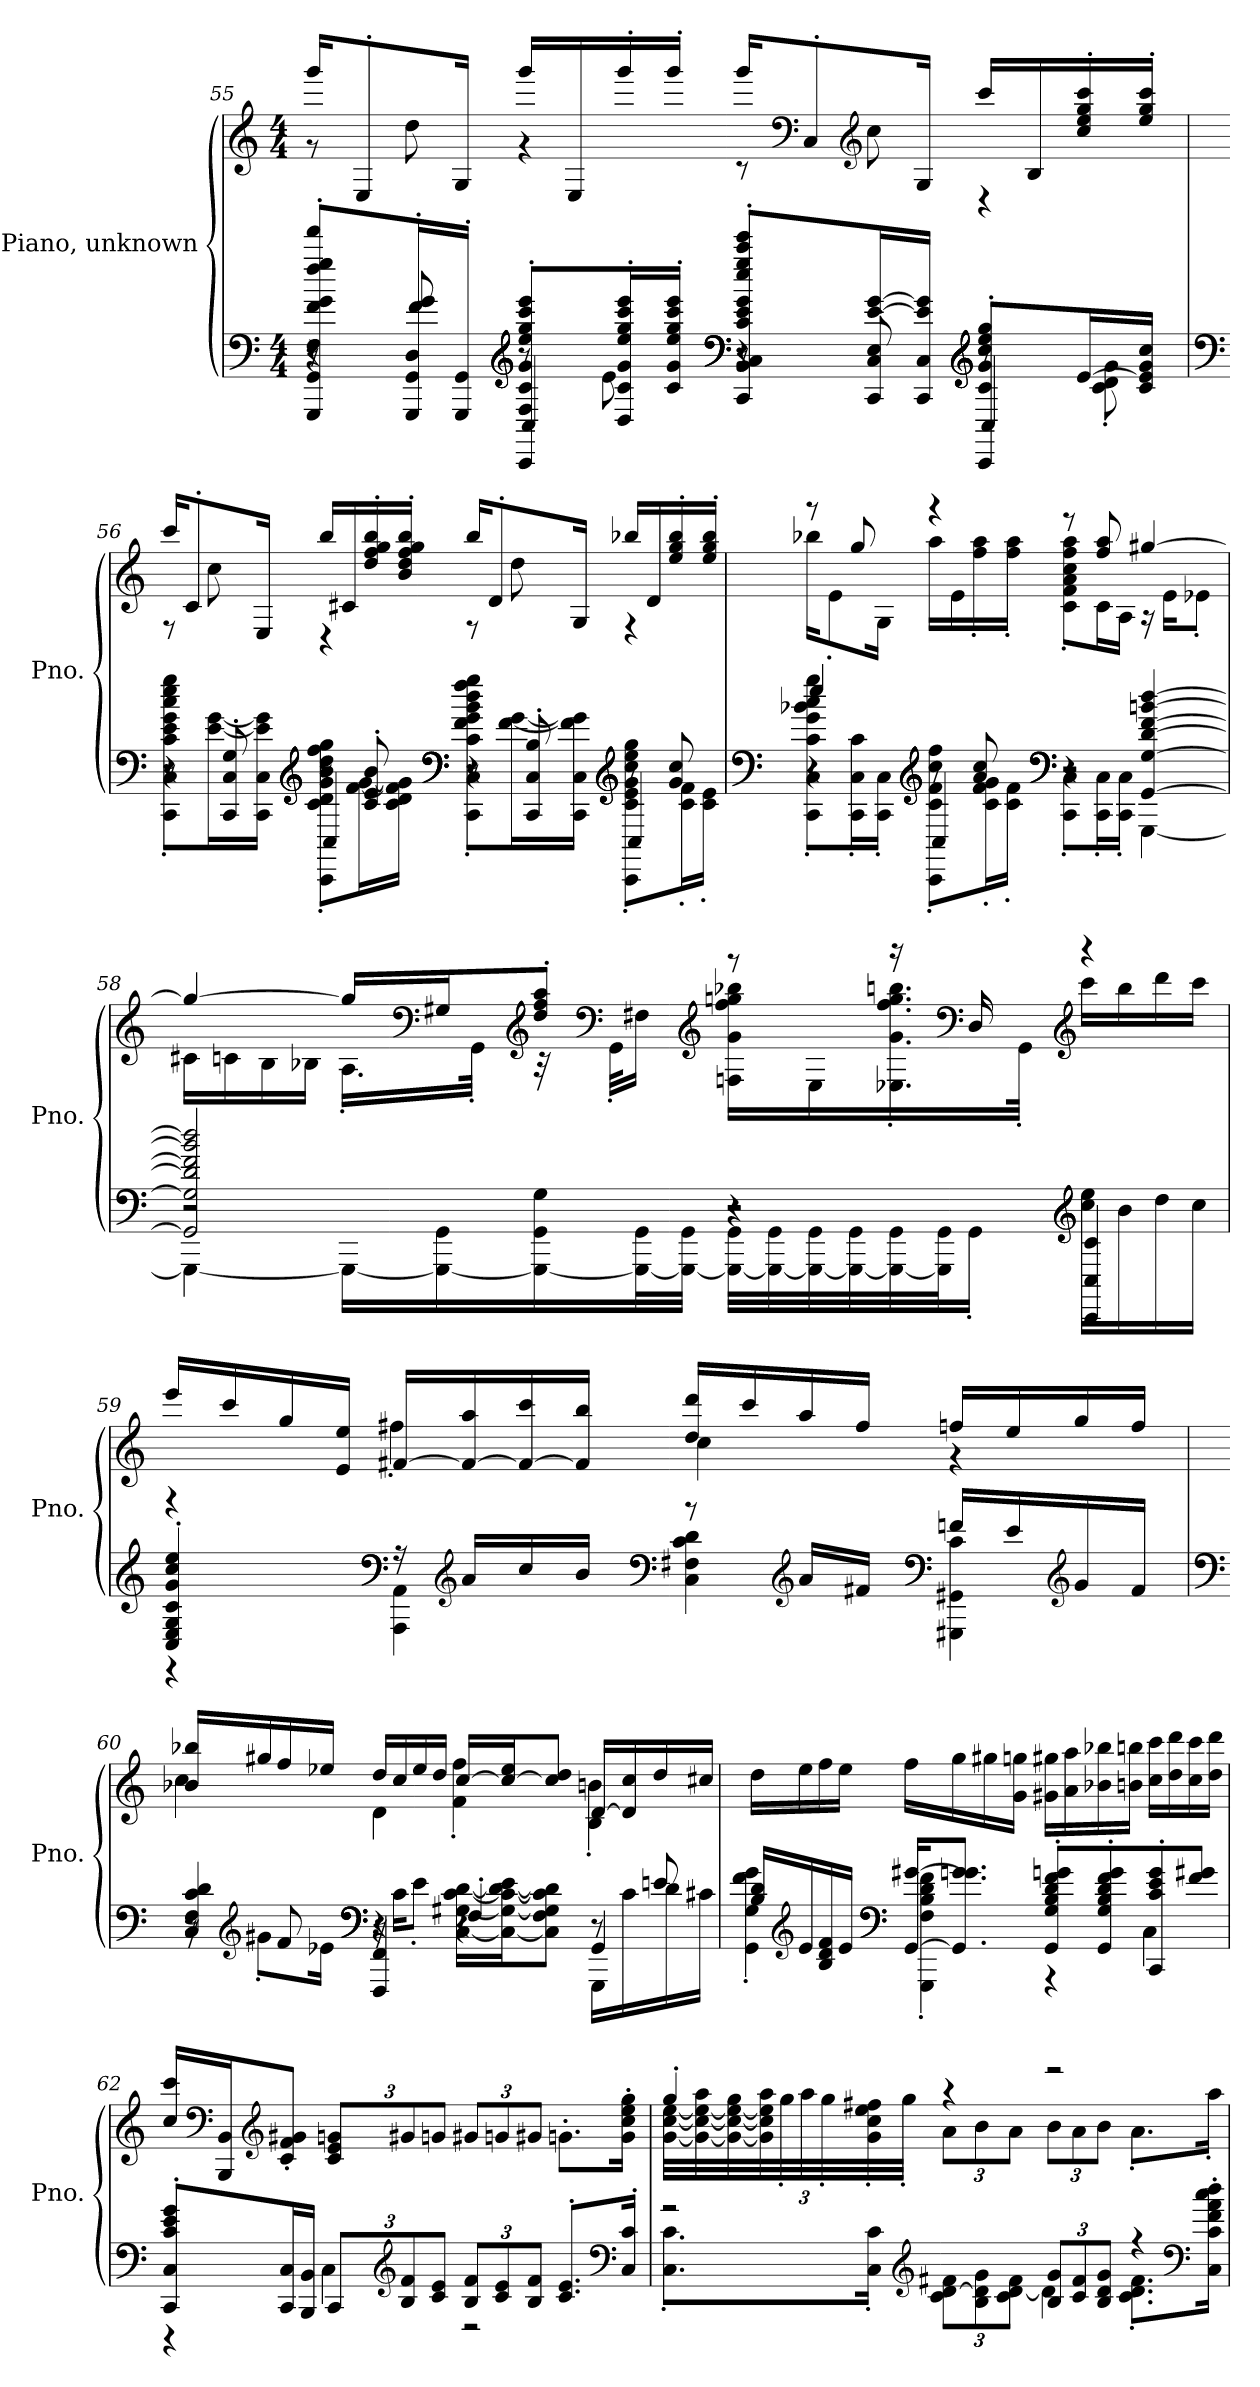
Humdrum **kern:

**kern	**kern
*part1	*part1
*staff2	*staff1
*I"Piano, unknown	*
*I'Pno.	*
!!LO:LB:g=z
*clefF4	*clefG2
*k[]	*k[]
*M4/4	*M4/4
=55	=55
*^	*^
*	*^	*	*
8GGG/' 8GG/' 8F/' 8f/' 8g/' 8ff/' 8gg/' 8fff/'L	4r	8r	16ggg/KL	8r
.	.	.	8E'/	.
16GGG/' 16GG/' 16D/'L	.	8f/ 8g/	.	8dd\
16GGG/' 16GG/'JJ	.	.	16G/Jk	.
*clefG2	*	*	*	*
8CC/' 8F/' 8c/' 8g/' 8ee/' 8gg/' 8ccc/' 8eee/'L	8r	4C/	16ggg/LL	4r
.	.	.	16E/	.
16D/' 16c/' 16g/' 16ee/' 16gg/' 16ccc/' 16eee/'L	8e\	.	16ggg'/	.
16c/' 16g/' 16ee/' 16gg/' 16ccc/' 16eee/'JJ	.	.	16ggg'/JJ	.
*clefF4	*	*	*	*
8CC/' 8BB/' 8C/' 8c/' 8e/' 8g/' 8ee/' 8gg/' 8ccc/' 8eee/'L	4r	8r	16ggg/KL	8r
*	*	*	*clefF4	*
.	.	.	8C'/	.
*	*	*	*clefG2	*
[16e/ [16g/L	.	8CC/' 8C/' 8E/'	.	8cc\
16CC/ 16C/ 16e/] 16g/]JJ	.	.	16G/Jk	.
*clefG2	*	*	*	*
8CC/' 8c/' 8g/' 8cc/' 8ee/' 8gg/'L	8r	4C/	16ccc/LL	4r
.	.	.	16B/	.
[16e/L	8c\' 8d\' 8g\'	.	16cc/' 16ee/' 16gg/' 16ccc/'	.
16c/ 16e/] 16g/ 16cc/JJ	.	.	16ee/' 16gg/' 16ccc/'JJ	.
!!LO:LB:g=z	!!
=56	=56	=56	=56	=56
*clefF4	*	*	*	*
4r	8CC\' 8C\' 8c\' 8e\' 8g\' 8cc\' 8ee\' 8gg\'L	8r	16ccc/KL	8r
.	.	.	8c'/	.
.	[16e\ [16g\L	8CC/' 8C/' 8G/'	.	8cc\
.	16CC\ 16C\ 16e\] 16g\]JJ	.	16E/Jk	.
*clefG2	*	*	*	*
8r	8CC\' 8c\' 8d\' 8g\' 8b\' 8dd\' 8ff\' 8gg\'L	4C/	16bb/LL	4r
.	.	.	16c#X/	.
8c/' 8e/' 8b/'	[16f\ [16g\L	.	16dd/' 16ff/' 16gg/' 16bb/'	.
.	16c\ 16d\ 16f\] 16g\]JJ	.	16b/' 16dd/' 16ff/' 16gg/' 16bb/'JJ	.
*clefF4	*	*	*	*
4r	8CC\' 8C\' 8c\' 8f\' 8g\' 8b\' 8dd\' 8ff\' 8gg\'L	8r	16bb/KL	8r
.	.	.	8d'/	.
.	[16f\ [16g\L	8CC/' 8C/' 8B/'	.	8dd\
.	16CC\ 16C\ 16f\] 16g\]JJ	.	16G/Jk	.
*clefG2	*	*	*	*
8r	8CC\' 8c\' 8e\' 8g\' 8cc\' 8ee\' 8gg\'L	4C/	16bb-X/LL	4r
.	.	.	16d/	.
8g/ 8cc/	16c\' 16f\'L	.	16ee/' 16gg/' 16bb-/'	.
.	16c\' 16e\'JJ	.	16ee/' 16gg/' 16bb-/'JJ	.
!!LO:LB:g=z	!!
=57	=57	=57	=57	=57
*clefF4	*	*	*	*
4r	8CC\' 8C\' 8c\' 8g\' 8b-X\' 8cc\' 8gg\'L	4ee/	8r	16bb-X\KL
.	.	.	.	8e'\
.	16CC\' 16C\' 16c\'L	.	8gg/	.
.	16CC\' 16C\'JJ	.	.	16G\Jk
*clefG2	*	*	*	*
8r	8CC\' 8c\' 8f\' 8cc\' 8ff\'L	4C/	4r	16aa\LL
.	.	.	.	16e\
8a/ 8cc/	16c\' 16f\' 16g\'L	.	.	16ff\' 16aa\'
.	16c\' 16f\'JJ	.	.	16ff\' 16aa\'JJ
*clefF4	*	*	*	*
4r	8CC\' 8C\'L	2r	8r	8c\' 8f\' 8a\' 8cc\' 8ff\' 8aa\'L
.	16CC\' 16C\'L	.	8ff/ 8aa/	16c\L
.	16CC\' 16C\'JJ	.	.	16A\JJ
[4GG/ [4G/ [4d/ [4f/ [4bn/ [4dd/	[4GGG\	.	[4gg#X/	16r
.	.	.	.	16e\KL
.	.	.	.	8e-X'\J
!!LO:PB:g=z	!!
=58	=58	=58	=58	=58
2GG/] 2G/] 2d/] 2f/] 2b/] 2dd/]	4GGG\_	2r	4gg#/_	16c#X\LL
.	.	.	.	16cn\
.	.	.	.	16B\
.	.	.	.	16B-X\JJ
.	16GGG\LL_	.	16gg#/LL]	16.A'\LL
*	*	*	*clefF4	*
.	16GGG\_ 16GG\	.	16G#X/J	.
.	.	.	.	32GG'\JJk
*	*	*	*clefG2	*
.	16GGG\_ 16GG\ 16G\	.	8dd/' 8ff/' 8aa/'J	32r
*	*	*	*clefF4	*
.	.	.	.	32GG'\KLL
.	32GGG\_ 32GG\L	.	.	16F#X\JJ
.	32GGG\_ 32GG\JJJ	.	.	.
*	*	*	*clefG2	*
2r	32GGG\_ 32GG\LLL	4r	8r	16Fn\ 16g\ 16ff\ 16ggn\ 16bb-X\LL
.	32GGG\_ 32GG\	.	.	.
.	32GGG\_ 32GG\	.	.	16E\
.	32GGG\_ 32GG\	.	.	.
.	32GGG\_ 32GG\	.	16r	16.E-X\' 16.g\' 16.ff\' 16.gg\' 16.bbn\'
.	32GGG\] 32GG\J	.	.	.
*	*	*	*clefF4	*
.	16GG'\JJ	.	16D/	.
.	.	.	.	32GG'\JJk
*clefG2	*	*	*clefG2	*
.	16cc\ 16ee\LL	4CC/ 4C/ 4c/	4r	16ccc\LL
.	16b\	.	.	16bb\
.	16dd\	.	.	16ddd\
.	16cc\JJ	.	.	16ccc\JJ
*	*v	*v	*	*
!!LO:LB:g=z	!!
=59	=59	=59	=59
4C/' 4E/' 4G/' 4c/' 4g/' 4cc/' 4ee/'	4r	16eee/LL	4r
.	.	16ccc/	.
.	.	16gg/	.
.	.	16e/ 16ee/JJ	.
*clefF4	*	*	*
16r	4AAA\ 4AA\	[16f#X/LL	4ff#X'\
*clefG2	*	*	*
16a/LL	.	16f#/_ 16aa/	.
16cc/	.	16f#/_ 16ccc/	.
16b/JJ	.	16f#/] 16bb/JJ	.
*clefF4	*	*	*
8r	4C\ 4F#X\ 4c\ 4d\	16dd/ 16ddd/LL	4cc\
.	.	16ccc/	.
*clefG2	*	*	*
16a/LL	.	16aa/	.
16f#X/JJ	.	16ff#/JJ	.
*clefF4	*	*	*
16fn/LL	4GGG#X\ 4GG#X\ 4c\	16ffn/LL	4r
16e/	.	16ee/	.
*clefG2	*	*	*
16g/	.	16gg/	.
16f/JJ	.	16ff/JJ	.
*v	*v	*	*
!!LO:LB:g=z	!!
=60	=60	=60
*clefF4	*	*
*^	*	*
*	*^	*	*
8r	16r	4C/ 4F/ 4c/ 4d/	16b-X/ 16bb-X/LL	4cc\
*clefG2	*	*	*	*
.	8g#X'\L	.	16gg#X/	.
8f/	.	.	16ff/	.
.	16e-X\Jk	.	16ee-X/JJ	.
*clefF4	*	*	*	*
4r	16r	4FFF/ 4FF/	16dd/LL	4d\
.	16c\KL	.	16cc/	.
.	8e-'\J	.	16ee-/	.
.	.	.	16dd/JJ	.
4r	[16C\ [16G#X\ [16c\ [16d\LL	4F'/	[16cc/LL	4f\' 4ff\'
.	16C\_ 16G#\_ 16c\_ 16d\_ 16e-\J	.	16cc/_ 16ee-/J	.
.	8C\] 8F\ 8G#\] 8c\] 8d\]J	.	8cc/] 8dd/J	.
8r	16GGG\LL	4GG/	[16d/LL	4B\' 4bn\'
.	16c\	.	16d/] 16cc/	.
8en/	16d\	.	16dd/	.
.	16c#X\JJ	.	16cc#X/JJ	.
*	*v	*v	*	*
*	*	*v	*v
!!LO:LB:g=z
=61	=61	=61
16B/ 16d/LL	4GG\' 4G\' 4f\' 4g\'	16dd\LL
*clefG2	*	*
16e/	.	16ee\
16B/ 16d/ 16f/	.	16ff\
16e/JJ	.	16ee\JJ
*clefF4	*	*
[16GG/ [16g#X/KL	4GGG\' 4F\' 4B\' 4d\' 4f\'	16ff\LL
8.GG/] 8.gn/ 8.g#/]J	.	16gg\
.	.	16gg#X\
.	.	16g\ 16ggn\JJ
8GG/' 8G/' 8B/' 8d/' 8f/' 8gn/'L	4r	16g#X\ 16gg#X\LL
.	.	16a\ 16aa\
8GG/' 8G/' 8B/' 8d/' 8f/' 8g/'	.	16b-X\ 16bb-X\
.	.	16bn\ 16bbn\JJ
8CC/' 8c/' 8e/' 8g/'	4C\	16cc\ 16ccc\LL
.	.	16dd\ 16ddd\
8f/ 8g#X/J	.	16cc\ 16ccc\
.	.	16dd\ 16ddd\JJ
!!LO:LB:g=z
=62	=62	=62
8CC/' 8C/' 8c/' 8e/' 8g/'L	4r	16cc/ 16ccc/LL
*	*	*clefF4
.	.	16BBB/ 16BB/J
*	*	*clefG2
16CC/ 16C/L	.	8c/' 8f/' 8g#X/'J
16BBB/ 16BB/JJ	.	.
*Xbrackettup	*	*Xbrackettup
12CC/L	4C\	12c/ 12e/ 12gn/L
*clefG2	*	*
12B/ 12f/	.	12g#X/
12c/ 12e/J	.	12gn/J
12B/ 12f/L	2r	12g#X/L
12c/ 12e/	.	12gn/
12B/ 12f/J	.	12g#X/J
8.c/' 8.e/'L	.	8.gn'\L
*clefF4	*	*
16C/' 16c/'Jk	.	16g\' 16cc\' 16ee\' 16gg\'Jk
!!LO:LB:g=z
=63	=63	=63
*	*	*^
2r	8.C\' 8.c\'L	4gg'/	[32g\ [32cc\ [32ee\LLL
.	.	.	32g\_ 32cc\_ 32ee\_ 32aa\
.	.	.	32g\_ 32cc\_ 32ee\_ 32gg\
.	.	.	32g\] 32cc\] 32ee\] 32aa\
.	.	.	48gg'\
.	.	.	48aa\
.	.	.	48gg'\
.	16C\' 16c\'Jk	.	32g\' 32cc\' 32ee\' 32ff#X\'
.	.	.	32gg'\JJJ
*clefG2	*	*	*
.	12c\ [12d\ 12f#X\L	4r	12a\L
.	12B\ 12d\] 12g\	.	12b\
.	12c\ [12d\ 12f#\J	.	12a\J
12B/ 12g/L	4d\]	2r	12b\L
12c/ 12f#/	.	.	12a\
12B/ 12d/ 12g/J	.	.	12b\J
4r	8.c\' 8.d\' 8.f#\'L	.	8.a'\L
*clefF4	*	*	*
.	16C\' 16c\' 16f#\' 16a\' 16cc\' 16dd\'Jk	.	16aa'\Jk
*v	*v	*	*
*	*v	*v
=	=
*-	*-
